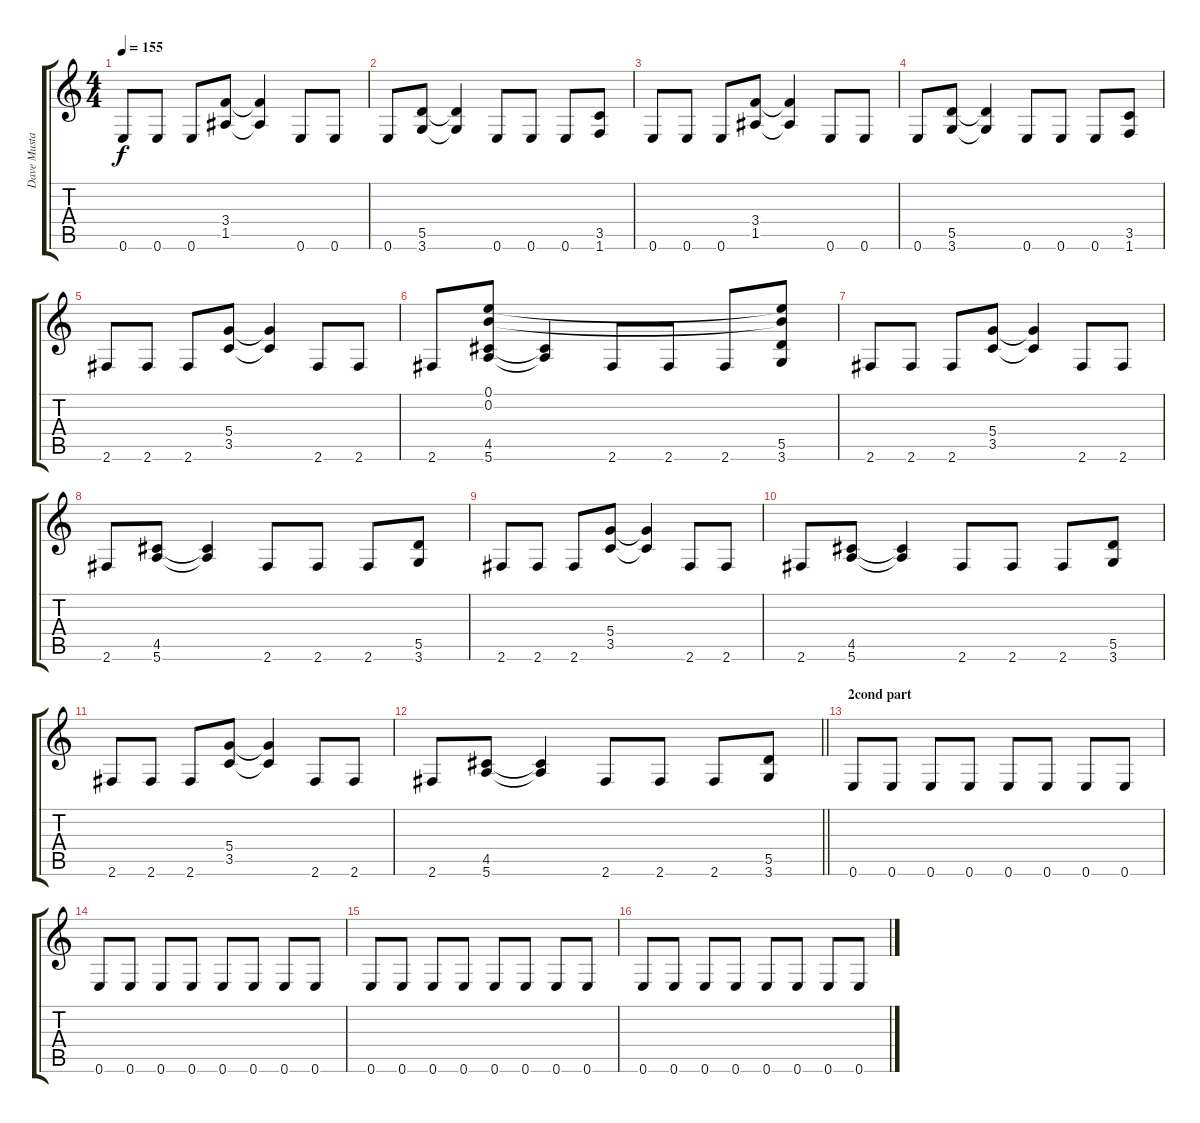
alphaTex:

\track ("Dave Mustaine" "Dave Musta") {instrument distortionguitar}
\staff {score tabs}
\tuning (E4 B3 G3 D3 A2 E2) {hide}
\ts (4 4)
\tempo 155
\clef g2
\ks c
0.6.8{dy f} 0.6.8 0.6.8 (3.4 1.5).8 (3.4{t} 1.5{t}).4 0.6.8 0.6.8 |
0.6.8 (5.5 3.6).8 (5.5{t} 3.6{t}).4 0.6.8 0.6.8 0.6.8 (3.5 1.6).8 |
0.6.8 0.6.8 0.6.8 (3.4 1.5).8 (3.4{t} 1.5{t}).4 0.6.8 0.6.8 |
0.6.8 (5.5 3.6).8 (5.5{t} 3.6{t}).4 0.6.8 0.6.8 0.6.8 (3.5 1.6).8 |
2.6.8 2.6.8 2.6.8 (5.4 3.5).8 (5.4{t} 3.5{t}).4 2.6.8 2.6.8 |
2.6.8 (0.1 0.2 4.5 5.6).8 (4.5{t} 5.6{t}).4 2.6.8 2.6.8 2.6.8 (0.1{t} 0.2{t} 5.5 3.6).8 |
2.6.8 2.6.8 2.6.8 (5.4 3.5).8 (5.4{t} 3.5{t}).4 2.6.8 2.6.8 |
2.6.8 (4.5 5.6).8 (4.5{t} 5.6{t}).4 2.6.8 2.6.8 2.6.8 (5.5 3.6).8 |
2.6.8 2.6.8 2.6.8 (5.4 3.5).8 (5.4{t} 3.5{t}).4 2.6.8 2.6.8 |
2.6.8 (4.5 5.6).8 (4.5{t} 5.6{t}).4 2.6.8 2.6.8 2.6.8 (5.5 3.6).8 |
2.6.8 2.6.8 2.6.8 (5.4 3.5).8 (5.4{t} 3.5{t}).4 2.6.8 2.6.8 |
\barLineRight lightlight
2.6.8 (4.5 5.6).8 (4.5{t} 5.6{t}).4 2.6.8 2.6.8 2.6.8 (5.5 3.6).8 |
\section ("" "2cond part")
0.6.8 0.6.8 0.6.8 0.6.8 0.6.8 0.6.8 0.6.8 0.6.8 |
0.6.8 0.6.8 0.6.8 0.6.8 0.6.8 0.6.8 0.6.8 0.6.8 |
0.6.8 0.6.8 0.6.8 0.6.8 0.6.8 0.6.8 0.6.8 0.6.8 |
0.6.8 0.6.8 0.6.8 0.6.8 0.6.8 0.6.8 0.6.8 0.6.8
